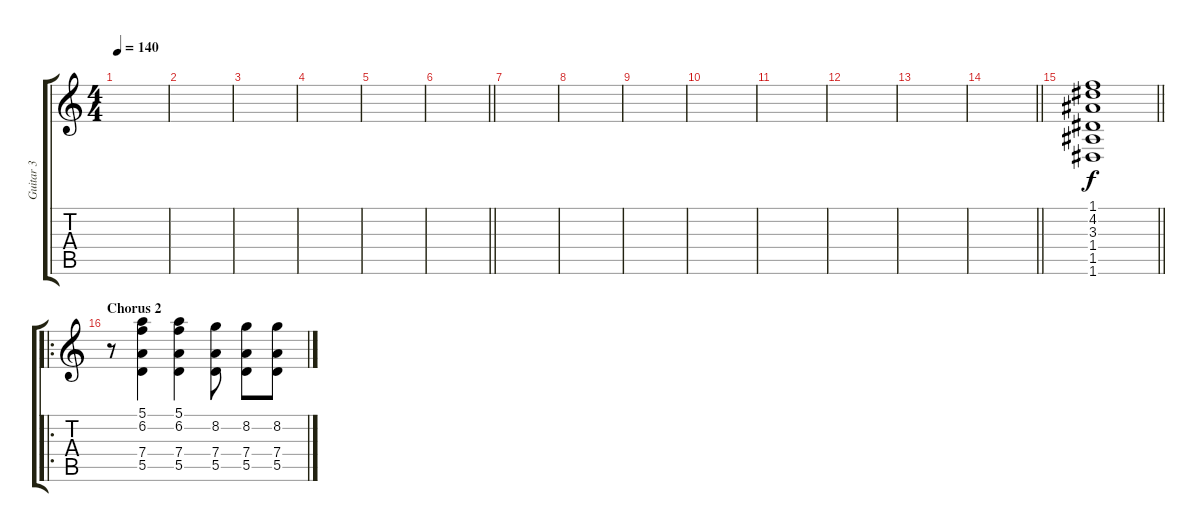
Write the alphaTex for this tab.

\track ("Guitar 3" "Guitar 3") {instrument electricguitarclean}
\staff {score tabs}
\tuning (E4 B3 G3 D3 A2 D2) {hide}
\ts (4 4)
\tempo 140
\clef g2
\ks c
|
|
|
|
|
\barLineRight lightlight
|
|
|
|
|
|
|
|
\barLineRight lightlight
|
\barLineRight lightlight
(1.1 4.2 3.3 1.4 1.5 1.6).1 |
\ro
\section ("" "Chorus 2")
r.8{volume 15 balance 16 instrument overdrivenguitar} (5.1 6.2 7.4 5.5).4 (5.1 6.2 7.4 5.5).4 (8.2 7.4 5.5).8 (8.2 7.4 5.5).8 (8.2 7.4 5.5).8
